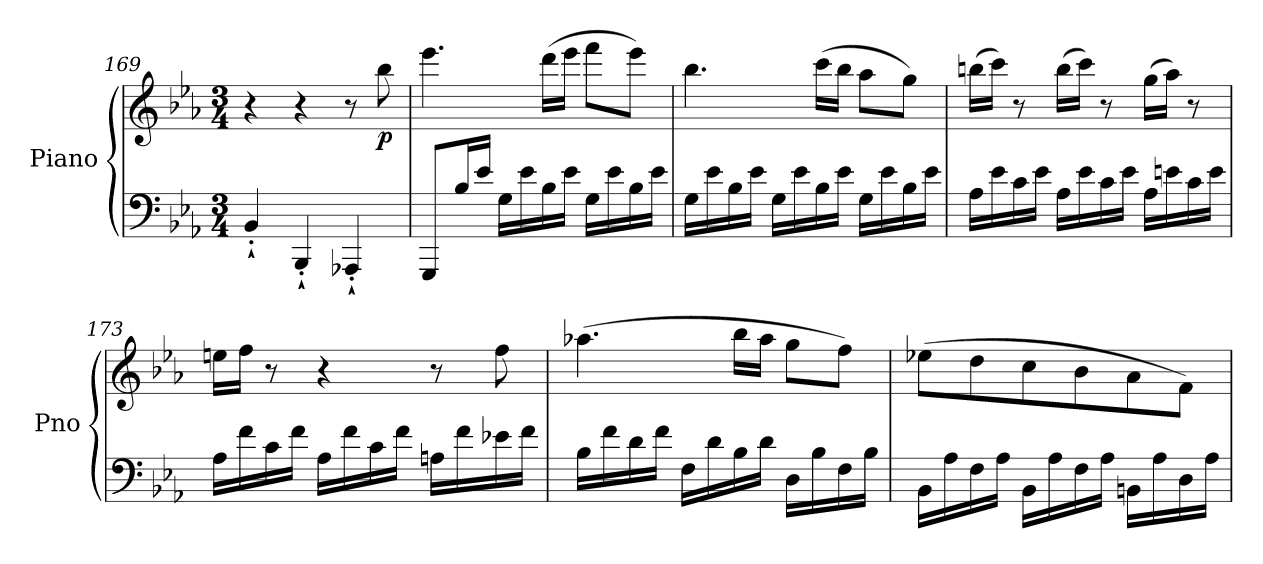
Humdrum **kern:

**kern	**kern	**dynam
*part1	*part1	*part1
*staff2	*staff1	*staff1/2
*I"Piano	*	*
*I'Pno	*	*
*clefF4	*clefG2	*
*k[b-e-a-]	*k[b-e-a-]	*
*M3/4	*M3/4	*
=169	=169	=169
4BB-'`/	4r	.
4BBB-'`/	4r	.
4AAA-X'`/	8r	.
!	!	!LO:DY:b
.	8bb-\	p
!!LO:LB:g=z
=170	=170	=170
8GGG/L	4.eee-\	.
16B-/L	.	.
16e-/JJ	.	.
16G\LL	.	.
16e-\	.	.
16B-\	(16ddd\LL	.
16e-\JJ	16eee-\JJ	.
16G\LL	8fff\L	.
16e-\	.	.
16B-\	8eee-\J)	.
16e-\JJ	.	.
=171	=171	=171
16G\LL	4.bb-\	.
16e-\	.	.
16B-\	.	.
16e-\JJ	.	.
16G\LL	.	.
16e-\	.	.
16B-\	(16ccc\LL	.
16e-\JJ	16bb-\JJ	.
16G\LL	8aa-\L	.
16e-\	.	.
16B-\	8gg\J)	.
16e-\JJ	.	.
=172	=172	=172
16A-\LL	(16bbn\LL	.
16e-\	16ccc\JJ)	.
16c\	8r	.
16e-\JJ	.	.
16A-\LL	(16bb\LL	.
16e-\	16ccc\JJ)	.
16c\	8r	.
16e-\JJ	.	.
16A-\LL	(16gg\LL	.
16en\	16aa-\JJ)	.
16c\	8r	.
16e\JJ	.	.
!!LO:LB:g=z
=173	=173	=173
16A-\LL	16een\LL	.
16f\	16ff\JJ	.
16c\	8r	.
16f\JJ	.	.
16A-\LL	4r	.
16f\	.	.
16c\	.	.
16f\JJ	.	.
16An\LL	8r	.
16f\	.	.
16e-X\	8ff\	.
16f\JJ	.	.
=174	=174	=174
16B-\LL	(4.aa-X\	.
16f\	.	.
16d\	.	.
16f\JJ	.	.
16F\LL	.	.
16d\	.	.
16B-\	16bb-\LL	.
16d\JJ	16aa-\JJ	.
16D\LL	8gg\L	.
16B-\	.	.
16F\	8ff\J)	.
16B-\JJ	.	.
=175	=175	=175
16BB-\LL	(8ee-X\L	.
16A-\	.	.
16F\	8dd\	.
16A-\JJ	.	.
16BB-\LL	8cc\	.
16A-\	.	.
16F\	8b-\	.
16A-\JJ	.	.
16BBn\LL	8a-\	.
16A-\	.	.
16D\	8f\J)	.
16A-\JJ	.	.
=	=	=
*-	*-	*-
